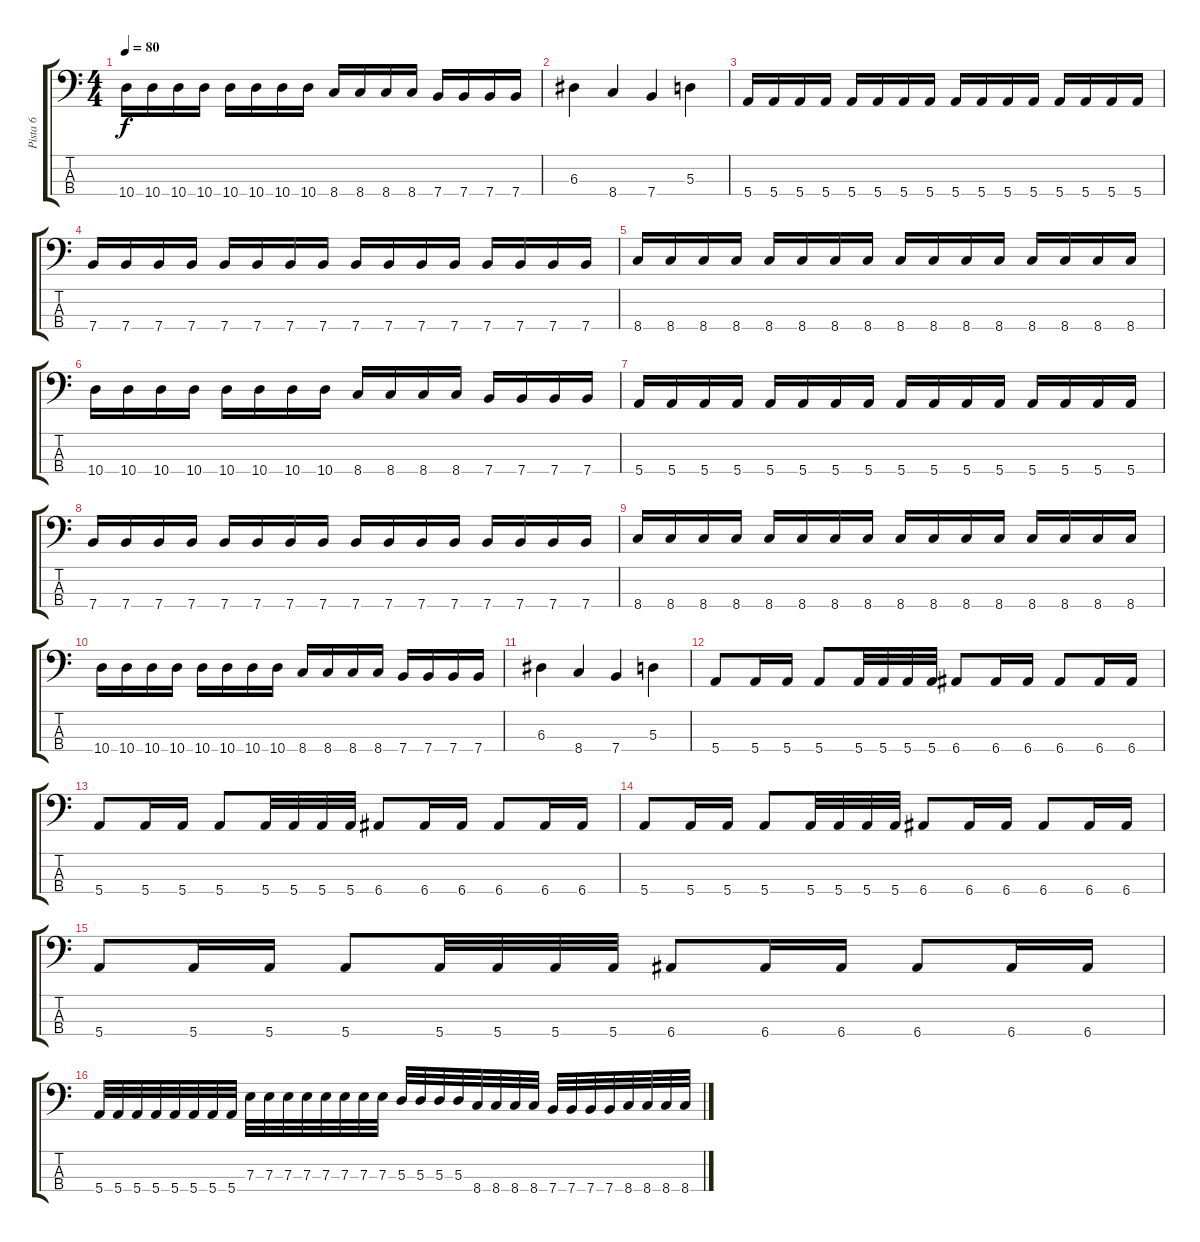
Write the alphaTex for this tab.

\track ("Pista 6" "Pista 6") {instrument electricbasspick}
\staff {score tabs}
\tuning (G2 D2 A1 E1) {hide}
\ts (4 4)
\tempo 80
\clef f4
\ks c
10.4.16{dy f} 10.4.16 10.4.16 10.4.16 10.4.16 10.4.16 10.4.16 10.4.16 8.4.16 8.4.16 8.4.16 8.4.16 7.4.16 7.4.16 7.4.16 7.4.16 |
6.3.4 8.4.4 7.4.4 5.3.4 |
5.4.16 5.4.16 5.4.16 5.4.16 5.4.16 5.4.16 5.4.16 5.4.16 5.4.16 5.4.16 5.4.16 5.4.16 5.4.16 5.4.16 5.4.16 5.4.16 |
7.4.16 7.4.16 7.4.16 7.4.16 7.4.16 7.4.16 7.4.16 7.4.16 7.4.16 7.4.16 7.4.16 7.4.16 7.4.16 7.4.16 7.4.16 7.4.16 |
8.4.16 8.4.16 8.4.16 8.4.16 8.4.16 8.4.16 8.4.16 8.4.16 8.4.16 8.4.16 8.4.16 8.4.16 8.4.16 8.4.16 8.4.16 8.4.16 |
10.4.16 10.4.16 10.4.16 10.4.16 10.4.16 10.4.16 10.4.16 10.4.16 8.4.16 8.4.16 8.4.16 8.4.16 7.4.16 7.4.16 7.4.16 7.4.16 |
5.4.16 5.4.16 5.4.16 5.4.16 5.4.16 5.4.16 5.4.16 5.4.16 5.4.16 5.4.16 5.4.16 5.4.16 5.4.16 5.4.16 5.4.16 5.4.16 |
7.4.16 7.4.16 7.4.16 7.4.16 7.4.16 7.4.16 7.4.16 7.4.16 7.4.16 7.4.16 7.4.16 7.4.16 7.4.16 7.4.16 7.4.16 7.4.16 |
8.4.16 8.4.16 8.4.16 8.4.16 8.4.16 8.4.16 8.4.16 8.4.16 8.4.16 8.4.16 8.4.16 8.4.16 8.4.16 8.4.16 8.4.16 8.4.16 |
10.4.16 10.4.16 10.4.16 10.4.16 10.4.16 10.4.16 10.4.16 10.4.16 8.4.16 8.4.16 8.4.16 8.4.16 7.4.16 7.4.16 7.4.16 7.4.16 |
6.3.4 8.4.4 7.4.4 5.3.4 |
5.4.8 5.4.16 5.4.16 5.4.8 5.4.32 5.4.32 5.4.32 5.4.32 6.4.8 6.4.16 6.4.16 6.4.8 6.4.16 6.4.16 |
5.4.8 5.4.16 5.4.16 5.4.8 5.4.32 5.4.32 5.4.32 5.4.32 6.4.8 6.4.16 6.4.16 6.4.8 6.4.16 6.4.16 |
5.4.8 5.4.16 5.4.16 5.4.8 5.4.32 5.4.32 5.4.32 5.4.32 6.4.8 6.4.16 6.4.16 6.4.8 6.4.16 6.4.16 |
5.4.8 5.4.16 5.4.16 5.4.8 5.4.32 5.4.32 5.4.32 5.4.32 6.4.8 6.4.16 6.4.16 6.4.8 6.4.16 6.4.16 |
5.4.32 5.4.32 5.4.32 5.4.32 5.4.32 5.4.32 5.4.32 5.4.32 7.3.32 7.3.32 7.3.32 7.3.32 7.3.32 7.3.32 7.3.32 7.3.32 5.3.32 5.3.32 5.3.32 5.3.32 8.4.32 8.4.32 8.4.32 8.4.32 7.4.32 7.4.32 7.4.32 7.4.32 8.4.32 8.4.32 8.4.32 8.4.32
